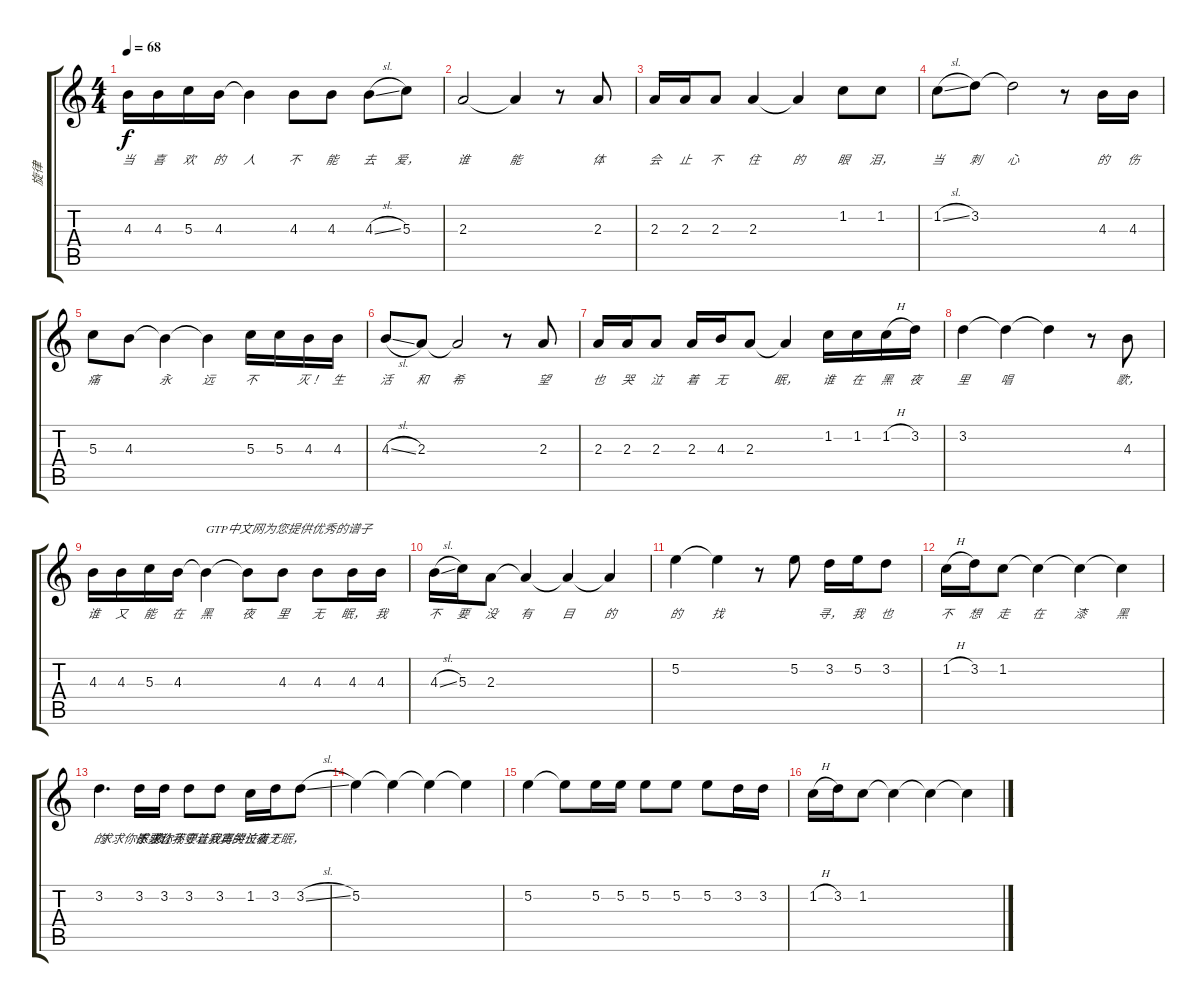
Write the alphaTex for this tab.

\track ("旋律" "旋律") {instrument distortionguitar}
\staff {score tabs}
\tuning (E4 B3 G3 D3 A2 E2) {hide}
\ts (4 4)
\tempo 68
\clef g2
\ks c
4.3.16{lyrics (0 "当") lyrics (1 "") lyrics (2 "") lyrics (3 "") lyrics (4 "") dy f} 4.3.16{lyrics (0 "喜") lyrics (1 "") lyrics (2 "") lyrics (3 "") lyrics (4 "")} 5.3.16{lyrics (0 "欢") lyrics (1 "") lyrics (2 "") lyrics (3 "") lyrics (4 "")} 4.3.16{lyrics (0 "的") lyrics (1 "") lyrics (2 "") lyrics (3 "") lyrics (4 "")} 4.3{t}.4{lyrics (0 "人") lyrics (1 "") lyrics (2 "") lyrics (3 "") lyrics (4 "")} 4.3.8{lyrics (0 "不") lyrics (1 "") lyrics (2 "") lyrics (3 "") lyrics (4 "")} 4.3.8{lyrics (0 "能") lyrics (1 "") lyrics (2 "") lyrics (3 "") lyrics (4 "")} 4.3{sl}.8{lyrics (0 "去") lyrics (1 "") lyrics (2 "") lyrics (3 "") lyrics (4 "")} 5.3.8{lyrics (0 "爱，") lyrics (1 "") lyrics (2 "") lyrics (3 "") lyrics (4 "")} |
2.3.2{lyrics (0 "谁") lyrics (1 "") lyrics (2 "") lyrics (3 "") lyrics (4 "")} 2.3{t}.4{lyrics (0 "能") lyrics (1 "") lyrics (2 "") lyrics (3 "") lyrics (4 "")} r.8 2.3.8{lyrics (0 "体") lyrics (1 "") lyrics (2 "") lyrics (3 "") lyrics (4 "")} |
2.3.16{lyrics (0 "会") lyrics (1 "") lyrics (2 "") lyrics (3 "") lyrics (4 "")} 2.3.16{lyrics (0 "止") lyrics (1 "") lyrics (2 "") lyrics (3 "") lyrics (4 "")} 2.3.8{lyrics (0 "不") lyrics (1 "") lyrics (2 "") lyrics (3 "") lyrics (4 "")} 2.3.4{lyrics (0 "住") lyrics (1 "") lyrics (2 "") lyrics (3 "") lyrics (4 "")} 2.3{t}.4{lyrics (0 "的") lyrics (1 "") lyrics (2 "") lyrics (3 "") lyrics (4 "")} 1.2.8{lyrics (0 "眼") lyrics (1 "") lyrics (2 "") lyrics (3 "") lyrics (4 "")} 1.2.8{lyrics (0 "泪，") lyrics (1 "") lyrics (2 "") lyrics (3 "") lyrics (4 "")} |
1.2{sl}.8{lyrics (0 "当") lyrics (1 "") lyrics (2 "") lyrics (3 "") lyrics (4 "")} 3.2.8{lyrics (0 "刺") lyrics (1 "") lyrics (2 "") lyrics (3 "") lyrics (4 "")} 3.2{t}.2{lyrics (0 "心") lyrics (1 "") lyrics (2 "") lyrics (3 "") lyrics (4 "")} r.8 4.3.16{lyrics (0 "的") lyrics (1 "") lyrics (2 "") lyrics (3 "") lyrics (4 "")} 4.3.16{lyrics (0 "伤") lyrics (1 "") lyrics (2 "") lyrics (3 "") lyrics (4 "")} |
5.3.8{lyrics (0 "痛") lyrics (1 "") lyrics (2 "") lyrics (3 "") lyrics (4 "")} 4.3.8{lyrics (0 "") lyrics (1 "") lyrics (2 "") lyrics (3 "") lyrics (4 "")} 4.3{t}.4{lyrics (0 "永") lyrics (1 "") lyrics (2 "") lyrics (3 "") lyrics (4 "")} 4.3{t}.4{lyrics (0 "远") lyrics (1 "") lyrics (2 "") lyrics (3 "") lyrics (4 "")} 5.3.16{lyrics (0 "不") lyrics (1 "") lyrics (2 "") lyrics (3 "") lyrics (4 "")} 5.3.16{lyrics (0 "") lyrics (1 "") lyrics (2 "") lyrics (3 "") lyrics (4 "")} 4.3.16{lyrics (0 "灭！") lyrics (1 "") lyrics (2 "") lyrics (3 "") lyrics (4 "")} 4.3.16{lyrics (0 "生") lyrics (1 "") lyrics (2 "") lyrics (3 "") lyrics (4 "")} |
4.3{sl}.8{lyrics (0 "活") lyrics (1 "") lyrics (2 "") lyrics (3 "") lyrics (4 "")} 2.3.8{lyrics (0 "和") lyrics (1 "") lyrics (2 "") lyrics (3 "") lyrics (4 "")} 2.3{t}.2{lyrics (0 "希") lyrics (1 "") lyrics (2 "") lyrics (3 "") lyrics (4 "")} r.8 2.3.8{lyrics (0 "望") lyrics (1 "") lyrics (2 "") lyrics (3 "") lyrics (4 "")} |
2.3.16{lyrics (0 "也") lyrics (1 "") lyrics (2 "") lyrics (3 "") lyrics (4 "")} 2.3.16{lyrics (0 "哭") lyrics (1 "") lyrics (2 "") lyrics (3 "") lyrics (4 "")} 2.3.8{lyrics (0 "泣") lyrics (1 "") lyrics (2 "") lyrics (3 "") lyrics (4 "")} 2.3.16{lyrics (0 "着") lyrics (1 "") lyrics (2 "") lyrics (3 "") lyrics (4 "")} 4.3.16{lyrics (0 "无") lyrics (1 "") lyrics (2 "") lyrics (3 "") lyrics (4 "")} 2.3.8{lyrics (0 "") lyrics (1 "") lyrics (2 "") lyrics (3 "") lyrics (4 "")} 2.3{t}.4{lyrics (0 "眠，") lyrics (1 "") lyrics (2 "") lyrics (3 "") lyrics (4 "")} 1.2.16{lyrics (0 "谁") lyrics (1 "") lyrics (2 "") lyrics (3 "") lyrics (4 "")} 1.2.16{lyrics (0 "在") lyrics (1 "") lyrics (2 "") lyrics (3 "") lyrics (4 "")} 1.2{h}.16{lyrics (0 "黑") lyrics (1 "") lyrics (2 "") lyrics (3 "") lyrics (4 "")} 3.2.16{lyrics (0 "夜") lyrics (1 "") lyrics (2 "") lyrics (3 "") lyrics (4 "")} |
3.2.4{lyrics (0 "里") lyrics (1 "") lyrics (2 "") lyrics (3 "") lyrics (4 "")} 3.2{t}.4{lyrics (0 "唱") lyrics (1 "") lyrics (2 "") lyrics (3 "") lyrics (4 "")} 3.2{t}.4{lyrics (0 "") lyrics (1 "") lyrics (2 "") lyrics (3 "") lyrics (4 "")} r.8 4.3.8{lyrics (0 "歌，") lyrics (1 "") lyrics (2 "") lyrics (3 "") lyrics (4 "")} |
4.3.16{lyrics (0 "谁") lyrics (1 "") lyrics (2 "") lyrics (3 "") lyrics (4 "")} 4.3.16{lyrics (0 "又") lyrics (1 "") lyrics (2 "") lyrics (3 "") lyrics (4 "")} 5.3.16{lyrics (0 "能") lyrics (1 "") lyrics (2 "") lyrics (3 "") lyrics (4 "")} 4.3.16{lyrics (0 "在") lyrics (1 "") lyrics (2 "") lyrics (3 "") lyrics (4 "")} 4.3{t}.4{txt "GTP中文网为您提供优秀的谱子" lyrics (0 "黑") lyrics (1 "") lyrics (2 "") lyrics (3 "") lyrics (4 "")} 4.3{t}.8{lyrics (0 "夜") lyrics (1 "") lyrics (2 "") lyrics (3 "") lyrics (4 "")} 4.3.8{lyrics (0 "里") lyrics (1 "") lyrics (2 "") lyrics (3 "") lyrics (4 "")} 4.3.8{lyrics (0 "无") lyrics (1 "") lyrics (2 "") lyrics (3 "") lyrics (4 "")} 4.3.16{lyrics (0 "眠，") lyrics (1 "") lyrics (2 "") lyrics (3 "") lyrics (4 "")} 4.3.16{lyrics (0 "我") lyrics (1 "") lyrics (2 "") lyrics (3 "") lyrics (4 "")} |
4.3{sl}.16{lyrics (0 "不") lyrics (1 "") lyrics (2 "") lyrics (3 "") lyrics (4 "")} 5.3.16{lyrics (0 "要") lyrics (1 "") lyrics (2 "") lyrics (3 "") lyrics (4 "")} 2.3.8{lyrics (0 "没") lyrics (1 "") lyrics (2 "") lyrics (3 "") lyrics (4 "")} 2.3{t}.4{lyrics (0 "有") lyrics (1 "") lyrics (2 "") lyrics (3 "") lyrics (4 "")} 2.3{t}.4{lyrics (0 "目") lyrics (1 "") lyrics (2 "") lyrics (3 "") lyrics (4 "")} 2.3{t}.4{lyrics (0 "的") lyrics (1 "") lyrics (2 "") lyrics (3 "") lyrics (4 "")} |
5.2.4{lyrics (0 "的") lyrics (1 "") lyrics (2 "") lyrics (3 "") lyrics (4 "")} 5.2{t}.4{lyrics (0 "找") lyrics (1 "") lyrics (2 "") lyrics (3 "") lyrics (4 "")} r.8 5.2.8{lyrics (0 "") lyrics (1 "") lyrics (2 "") lyrics (3 "") lyrics (4 "")} 3.2.16{lyrics (0 "寻，") lyrics (1 "") lyrics (2 "") lyrics (3 "") lyrics (4 "")} 5.2.16{lyrics (0 "我") lyrics (1 "") lyrics (2 "") lyrics (3 "") lyrics (4 "")} 3.2.8{lyrics (0 "也") lyrics (1 "") lyrics (2 "") lyrics (3 "") lyrics (4 "")} |
1.2{h}.16{lyrics (0 "不") lyrics (1 "") lyrics (2 "") lyrics (3 "") lyrics (4 "")} 3.2.16{lyrics (0 "想") lyrics (1 "") lyrics (2 "") lyrics (3 "") lyrics (4 "")} 1.2.8{lyrics (0 "走") lyrics (1 "") lyrics (2 "") lyrics (3 "") lyrics (4 "")} 1.2{t}.4{lyrics (0 "在") lyrics (1 "") lyrics (2 "") lyrics (3 "") lyrics (4 "")} 1.2{t}.4{lyrics (0 "漆") lyrics (1 "") lyrics (2 "") lyrics (3 "") lyrics (4 "")} 1.2{t}.4{lyrics (0 "黑") lyrics (1 "") lyrics (2 "") lyrics (3 "") lyrics (4 "")} |
3.2.4{d lyrics (0 "的") lyrics (1 "") lyrics (2 "") lyrics (3 "") lyrics (4 "")} 3.2.16{lyrics (0 "长") lyrics (1 "") lyrics (2 "") lyrics (3 "") lyrics (4 "")} 3.2.16{lyrics (0 "夜，") lyrics (1 "") lyrics (2 "") lyrics (3 "") lyrics (4 "")} 3.2.8{lyrics (0 "求求你不要让我守着寂寞的长夜？") lyrics (1 "") lyrics (2 "") lyrics (3 "") lyrics (4 "")} 3.2.8{lyrics (0 "求求你不要让我再哭泣着无眠，") lyrics (1 "") lyrics (2 "") lyrics (3 "") lyrics (4 "")} 1.2.16 3.2.16 3.2{sl}.8 |
5.2.4 5.2{t}.4 5.2{t}.4 5.2{t}.4 |
5.2.4 5.2{t}.8 5.2.16 5.2.16 5.2.8 5.2.8 5.2.8 3.2.16 3.2.16 |
1.2{h}.16 3.2.16 1.2.8 1.2{t}.4 1.2{t}.4 1.2{t}.4
